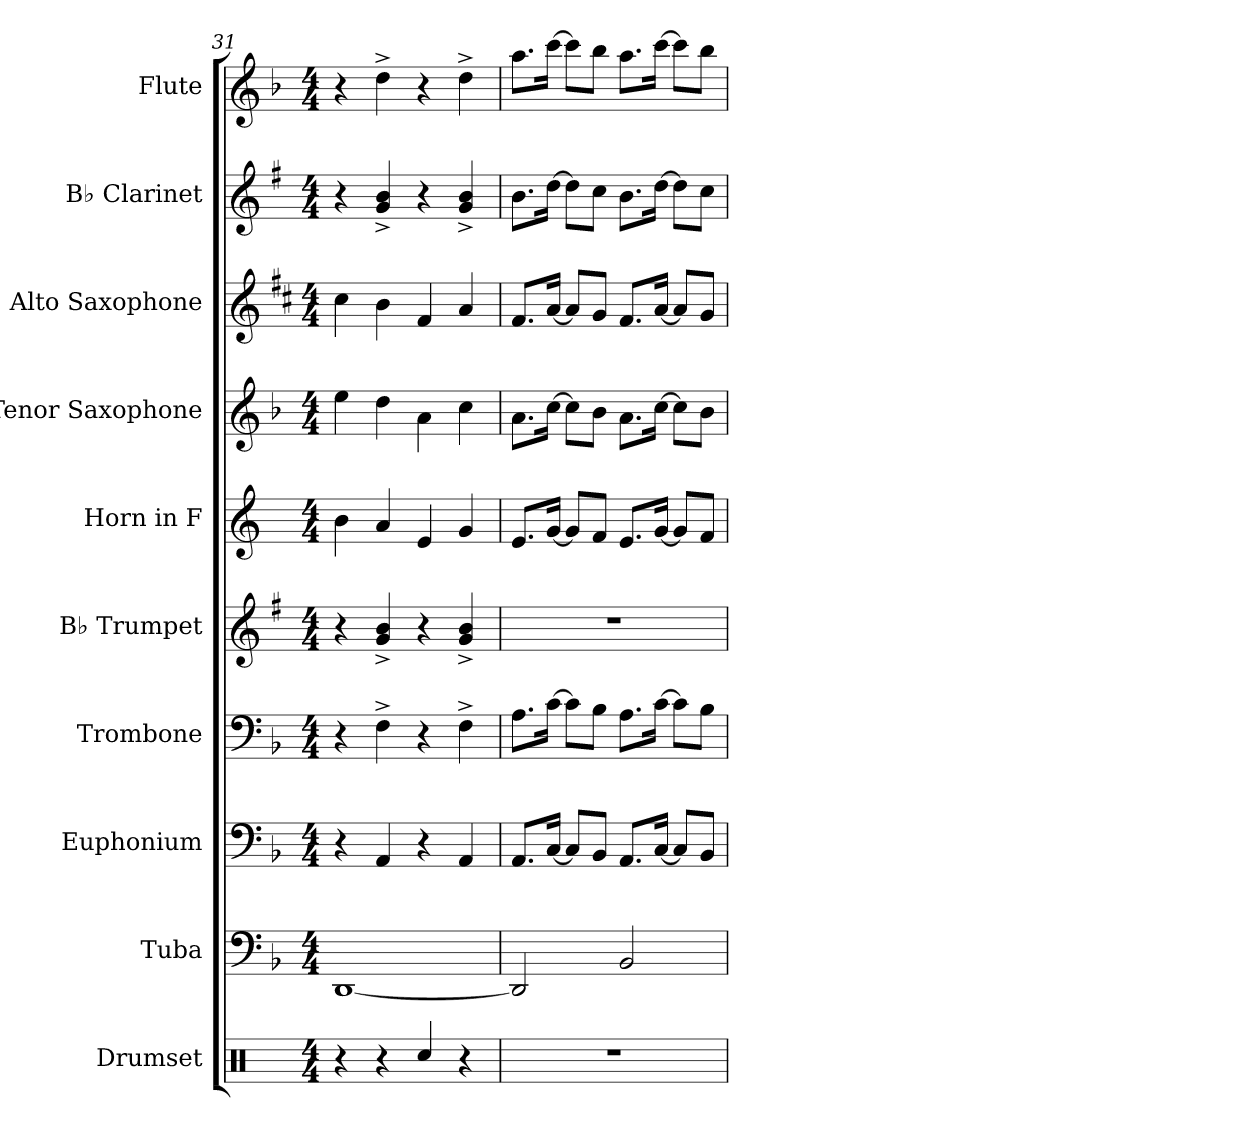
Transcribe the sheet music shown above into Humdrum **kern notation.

**kern	**kern	**kern	**kern	**kern	**kern	**kern	**kern	**kern	**kern
*part10	*part9	*part8	*part7	*part6	*part5	*part4	*part3	*part2	*part1
*staff10	*staff9	*staff8	*staff7	*staff6	*staff5	*staff4	*staff3	*staff2	*staff1
*I"Drumset	*I"Tuba	*I"Euphonium	*I"Trombone	*I"B♭ Trumpet	*I"Horn in F	*I"Tenor Saxophone	*I"Alto Saxophone	*I"B♭ Clarinet	*I"Flute
*I'Drs.	*I'Tba.	*I'Euph.	*I'Tbn.	*I'B♭ Tpt.	*	*I'T. Sax.	*I'A. Sax.	*I'B♭ Cl.	*I'Fl.
*clefX	*clefF4	*clefF4	*clefF4	*clefG2	*clefG2	*clefG2	*clefG2	*clefG2	*clefG2
*	*	*	*	*ITrd1c2	*ITrd4c7	*ITrd8c14	*ITrd5c9	*ITrd1c2	*
*k[]	*k[b-]	*k[b-]	*k[b-]	*k[b-]	*k[b-]	*k[b-]	*k[b-]	*k[b-]	*k[b-]
*M4/4	*M4/4	*M4/4	*M4/4	*M4/4	*M4/4	*M4/4	*M4/4	*M4/4	*M4/4
=31	=31	=31	=31	=31	=31	=31	=31	=31	=31
4r	[1DD	4r	4r	4r	4e\	4e\	4e\	4r	4r
4r	.	4AA/	4F^\	4f/^ 4a/^	4d/	4d\	4d\	4f/^ 4a/^	4dd^\
4Rcc/	.	4r	4r	4r	4A/	4A\	4A/	4r	4r
4r	.	4AA/	4F^\	4f/^ 4a/^	4c/	4c\	4c/	4f/^ 4a/^	4dd^\
!!LO:PB:g=z
=32	=32	=32	=32	=32	=32	=32	=32	=32	=32
1r	2DD/]	8.AA/L	8.A\L	1r	8.A/L	8.A\L	8.A/L	8.a\L	8.aa\L
.	.	[16C/Jk	[16c\Jk	.	[16c/Jk	[16c\Jk	[16c/Jk	[16cc\Jk	[16ccc\Jk
.	.	8C/L]	8c\L]	.	8c/L]	8c\L]	8c/L]	8cc\L]	8ccc\L]
.	.	8BB-/J	8B-\J	.	8B-/J	8B-\J	8B-/J	8b-\J	8bb-\J
.	2BB-/	8.AA/L	8.A\L	.	8.A/L	8.A\L	8.A/L	8.a\L	8.aa\L
.	.	[16C/Jk	[16c\Jk	.	[16c/Jk	[16c\Jk	[16c/Jk	[16cc\Jk	[16ccc\Jk
.	.	8C/L]	8c\L]	.	8c/L]	8c\L]	8c/L]	8cc\L]	8ccc\L]
.	.	8BB-/J	8B-\J	.	8B-/J	8B-\J	8B-/J	8b-\J	8bb-\J
=	=	=	=	=	=	=	=	=	=
*-	*-	*-	*-	*-	*-	*-	*-	*-	*-
